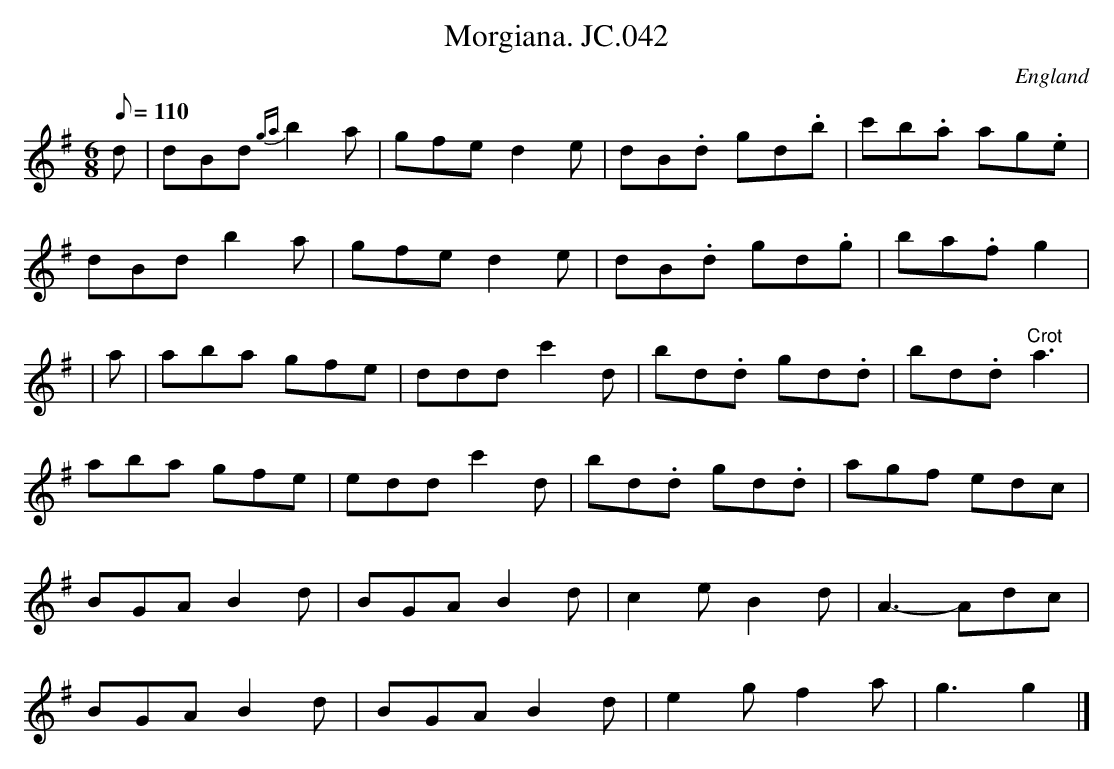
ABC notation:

X:1
T:Morgiana. JC.042
M:6/8
L:1/8
Q:110
O:England
K:G
d|dBd {ga}b2a|gfed2e|dB.d gd.b|c'-b.a a-g.e|!
dBdb2a|gfed2e|d-B.d g-d.g|ba.fg2|!
|a|aba gfe|dddc'2d|b-d.d g-d.d|bd.d "Crot"a3|!
aba gfe|eddc'2d|bd.d g-d.d|agf edc|!
BGAB2d|BGAB2d|c2eB2d|A3-Adc|!
BGAB2d|BGAB2d|e2gf2a|g3g2|]
